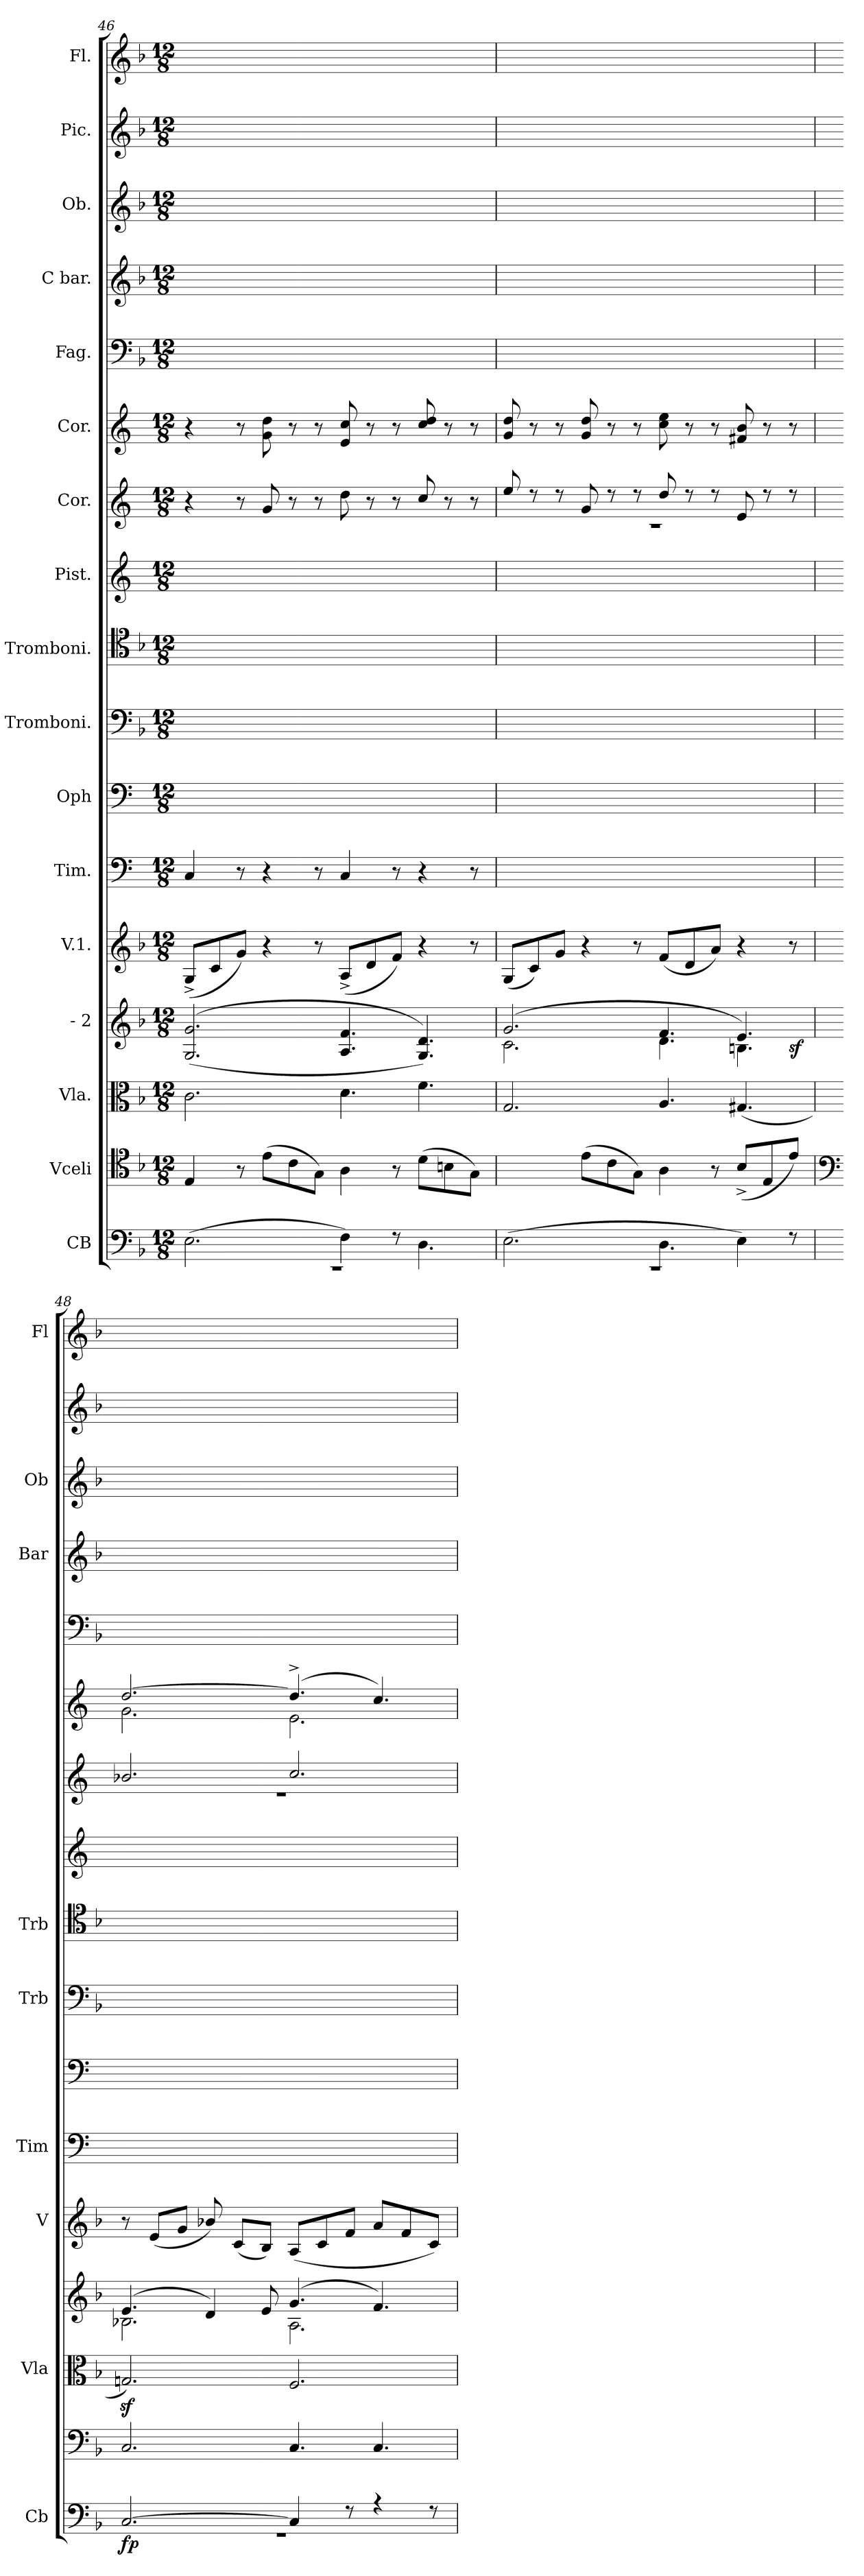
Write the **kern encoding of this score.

**kern	**dynam	**kern	**kern	**kern	**dynam	**kern	**kern	**kern	**kern	**kern	**kern	**kern	**kern	**kern	**kern	**kern	**kern	**kern
*part17	*part17	*part16	*part15	*part14	*part14	*part13	*part12	*part11	*part10	*part9	*part8	*part7	*part6	*part5	*part4	*part3	*part2	*part1
*staff17	*staff17	*staff16	*staff15	*staff14	*staff14	*staff13	*staff12	*staff11	*staff10	*staff9	*staff8	*staff7	*staff6	*staff5	*staff4	*staff3	*staff2	*staff1
*I"CB	*	*I"Vceli	*I"Vla.	*I"- 2	*	*I"V.1.	*I"Tim.	*I"Oph	*I"Tromboni.	*I"Tromboni.	*I"Pist.	*I"Cor.	*I"Cor.	*I"Fag.	*I"C bar.	*I"Ob.	*I"Pic.	*I"Fl.
*I'Cb	*	*	*I'Vla	*	*	*I'V	*I'Tim	*	*I'Trb	*I'Trb	*	*	*	*	*I'Bar	*I'Ob	*	*I'Fl
*clefF4	*	*clefC4	*clefC3	*clefG2	*	*clefG2	*clefF4	*clefF4	*clefF4	*clefC4	*clefG2	*clefG2	*clefG2	*clefF4	*clefG2	*clefG2	*clefG2	*clefG2
*	*	*	*	*	*	*	*	*	*	*	*	*	*ITrd4c7	*	*	*	*	*
*k[b-]	*	*k[b-]	*k[b-]	*k[b-]	*	*k[b-]	*k[]	*k[]	*k[b-]	*k[b-]	*k[]	*k[]	*k[b-]	*k[b-]	*k[b-]	*k[b-]	*k[b-]	*k[b-]
*M12/8	*	*M12/8	*M12/8	*M12/8	*	*M12/8	*M12/8	*M12/8	*M12/8	*M12/8	*M12/8	*M12/8	*M12/8	*M12/8	*M12/8	*M12/8	*M12/8	*M12/8
=46	=46	=46	=46	=46	=46	=46	=46	=46	=46	=46	=46	=46	=46	=46	=46	=46	=46	=46
*^	*	*	*	*	*	*	*	*	*	*	*	*	*	*	*	*	*	*
(2.E\	1.rEE	.	4E/	2.c\	(<(>2.G/ 2.g/	.	(8G^>/L	4C/	1.ryy	1.ryy	1.ryy	1.ryy	4r	4r	1.ryy	1.ryy	1.ryy	1.ryy	1.ryy
.	.	.	.	.	.	.	8c/	.	.	.	.	.	.	.	.	.	.	.	.
.	.	.	8r	.	.	.	8g/J)	8r	.	.	.	.	8r	8r	.	.	.	.	.
.	.	.	(8e\L	.	.	.	4r	4r	.	.	.	.	8g/	8c\ 8g\	.	.	.	.	.
.	.	.	8c\	.	.	.	.	.	.	.	.	.	8r	8r	.	.	.	.	.
.	.	.	8G\J)	.	.	.	8r	8r	.	.	.	.	8r	8r	.	.	.	.	.
4F\)	.	.	4A\	4.d\	4.A/ 4.f/	.	(8A^>/L	4C/	.	.	.	.	8dd\	8A/ 8f/	.	.	.	.	.
.	.	.	.	.	.	.	8d/	.	.	.	.	.	8r	8r	.	.	.	.	.
8r	.	.	8r	.	.	.	8f/J)	8r	.	.	.	.	8r	8r	.	.	.	.	.
4.D\	.	.	(8d\L	4.f\	4.G/ 4.d/))	.	4r	4r	.	.	.	.	8cc/	8f/ 8g/	.	.	.	.	.
.	.	.	8Bn\	.	.	.	.	.	.	.	.	.	8r	8r	.	.	.	.	.
.	.	.	8G\J)	.	.	.	8r	8r	.	.	.	.	8r	8r	.	.	.	.	.
=47	=47	=47	=47	=47	=47	=47	=47	=47	=47	=47	=47	=47	=47	=47	=47	=47	=47	=47	=47
*	*	*	*	*	*^	*	*	*	*	*	*	*	*^	*	*	*	*	*	*
*	*	*	*	*	*	*^	*	*	*	*	*	*	*	*	*	*	*	*	*	*	*
(2.E\	1.rEE	.	4.ryy	2.G/	(2.g/	2.c\	1ryy	.	(8G/L	1.ryy	1.ryy	1.ryy	1.ryy	1.ryy	8ee/	1.rc	8c/ 8g/	1.ryy	1.ryy	1.ryy	1.ryy	1.ryy
.	.	.	.	.	.	.	.	.	8c/)	.	.	.	.	.	8r	.	8r	.	.	.	.	.
.	.	.	.	.	.	.	.	.	8g/J	.	.	.	.	.	8r	.	8r	.	.	.	.	.
.	.	.	(8e\L	.	.	.	.	.	4r	.	.	.	.	.	8g/	.	8c/ 8g/	.	.	.	.	.
.	.	.	8c\	.	.	.	.	.	.	.	.	.	.	.	8r	.	8r	.	.	.	.	.
.	.	.	8G\J)	.	.	.	.	.	8r	.	.	.	.	.	8r	.	8r	.	.	.	.	.
4.D\	.	.	4A\	4.A/	4.f/	4.d\	.	.	(8f/L	.	.	.	.	.	8dd/	.	8f\ 8a\	.	.	.	.	.
.	.	.	.	.	.	.	.	.	8d/	.	.	.	.	.	8r	.	8r	.	.	.	.	.
.	.	.	8r	.	.	.	4.ryy	.	8a/J)	.	.	.	.	.	8r	.	8r	.	.	.	.	.
4E\)	.	.	(8B-^>/L	(4.G#X/	4.e/)	4.Bn\	.	.	4r	.	.	.	.	.	8e/	.	8Bn/ 8e/	.	.	.	.	.
.	.	.	8E/	.	.	.	.	.	.	.	.	.	.	.	8r	.	8r	.	.	.	.	.
8r	.	.	8e/J)	.	.	.	8ryy	sf	8r	.	.	.	.	.	8r	.	8r	.	.	.	.	.
*	*	*	*	*	*v	*v	*v	*	*	*	*	*	*	*	*	*	*	*	*	*	*	*
=48	=48	=48	=48	=48	=48	=48	=48	=48	=48	=48	=48	=48	=48	=48	=48	=48	=48	=48	=48	=48
*	*	*	*clefF4	*	*	*	*	*	*	*	*	*	*	*	*	*	*	*	*	*
*	*	*	*	*	*^	*	*	*	*	*	*	*	*	*	*^	*	*	*	*	*
[2.C/	1.r	fp.	2.C/	2.Gnz/)	(4.e/	2.B-X\	.	8r	1.ryy	1.ryy	1.ryy	1.ryy	1.ryy	2.b-X/	1.r	[2.g/	2.c\	1.ryy	1.ryy	1.ryy	1.ryy	1.ryy
.	.	.	.	.	.	.	.	(8e/L	.	.	.	.	.	.	.	.	.	.	.	.	.	.
.	.	.	.	.	.	.	.	8g/J	.	.	.	.	.	.	.	.	.	.	.	.	.	.
.	.	.	.	.	4d/)	.	.	8b-X/)	.	.	.	.	.	.	.	.	.	.	.	.	.	.
.	.	.	.	.	.	.	.	(8c/L	.	.	.	.	.	.	.	.	.	.	.	.	.	.
.	.	.	.	.	8e/	.	.	8B-/J)	.	.	.	.	.	.	.	.	.	.	.	.	.	.
4C/]	.	.	4.C/	2.F/	(4.g/	2.A\	.	(8A/L	.	.	.	.	.	2.cc/	.	(4.g^/]	2.A\	.	.	.	.	.
.	.	.	.	.	.	.	.	8c/	.	.	.	.	.	.	.	.	.	.	.	.	.	.
8r	.	.	.	.	.	.	.	8f/J	.	.	.	.	.	.	.	.	.	.	.	.	.	.
4r	.	.	4.C/	.	4.f/)	.	.	8a/L	.	.	.	.	.	.	.	4.f/)	.	.	.	.	.	.
.	.	.	.	.	.	.	.	8f/	.	.	.	.	.	.	.	.	.	.	.	.	.	.
8r	.	.	.	.	.	.	.	8c/J)	.	.	.	.	.	.	.	.	.	.	.	.	.	.
*	*	*	*	*	*	*	*	*	*	*	*	*	*	*v	*v	*	*	*	*	*	*	*
*v	*v	*	*	*	*v	*v	*	*	*	*	*	*	*	*	*v	*v	*	*	*	*	*
=	=	=	=	=	=	=	=	=	=	=	=	=	=	=	=	=	=	=
*-	*-	*-	*-	*-	*-	*-	*-	*-	*-	*-	*-	*-	*-	*-	*-	*-	*-	*-
